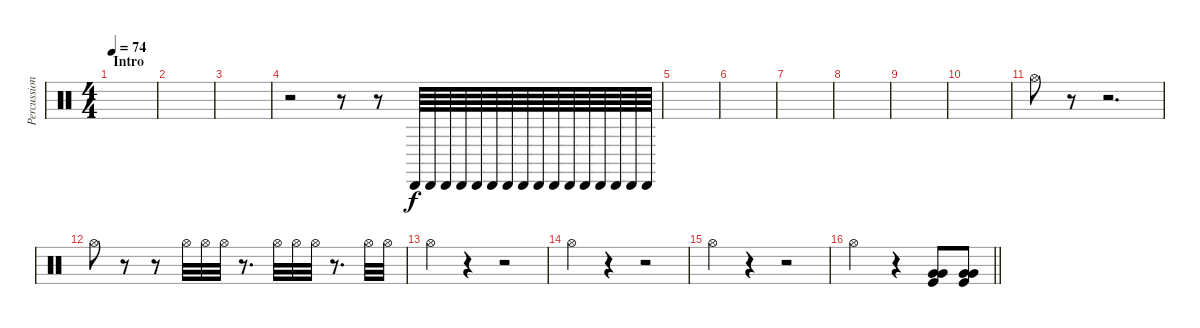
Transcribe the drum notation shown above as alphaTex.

\track ("Percussion" "Percussion") {instrument percussion}
\staff {score}
\articulation defaults
\ts (4 4)
\section ("" "Intro")
\tempo 74
\clef neutral
\ks c
|
|
|
r.2{volume 0 balance 13} r.8 r.8{volume 11 balance 4} "Cabasa (hit)".64 "Cabasa (hit)".64 "Cabasa (hit)".64 "Cabasa (hit)".64 "Cabasa (hit)".64 "Cabasa (hit)".64 "Cabasa (hit)".64 "Cabasa (hit)".64 "Cabasa (hit)".64{volume 0 balance 0} "Cabasa (hit)".64 "Cabasa (hit)".64 "Cabasa (hit)".64 "Cabasa (hit)".64 "Cabasa (hit)".64 "Cabasa (hit)".64 "Cabasa (hit)".64 |
|
|
|
|
|
|
"Hi-Hat (open)".8{volume 6 balance 13} r.8 r.2{d} |
"Hi-Hat (open)".8 r.8 r.8 "Hi-Hat (open)".32{volume 9} "Hi-Hat (open)".32 "Hi-Hat (open)".32 r.8{d} "Hi-Hat (open)".32{balance 3} "Hi-Hat (open)".32 "Hi-Hat (open)".32 r.8{d} "Hi-Hat (open)".32{volume 14 balance 12} "Hi-Hat (open)".32 |
"Hi-Hat (open)".4{volume 11} r.4 r.2 |
"Hi-Hat (open)".4 r.4 r.2 |
"Hi-Hat (open)".4 r.4 r.2 |
\barLineRight lightlight "Hi-Hat (open)".2
r.4 ("Very Low Tom (hit)" "Very Low Tom (hit)" "Kick (hit)").8{volume 16} ("Very Low Tom (hit)" "Very Low Tom (hit)" "Kick (hit)").8
